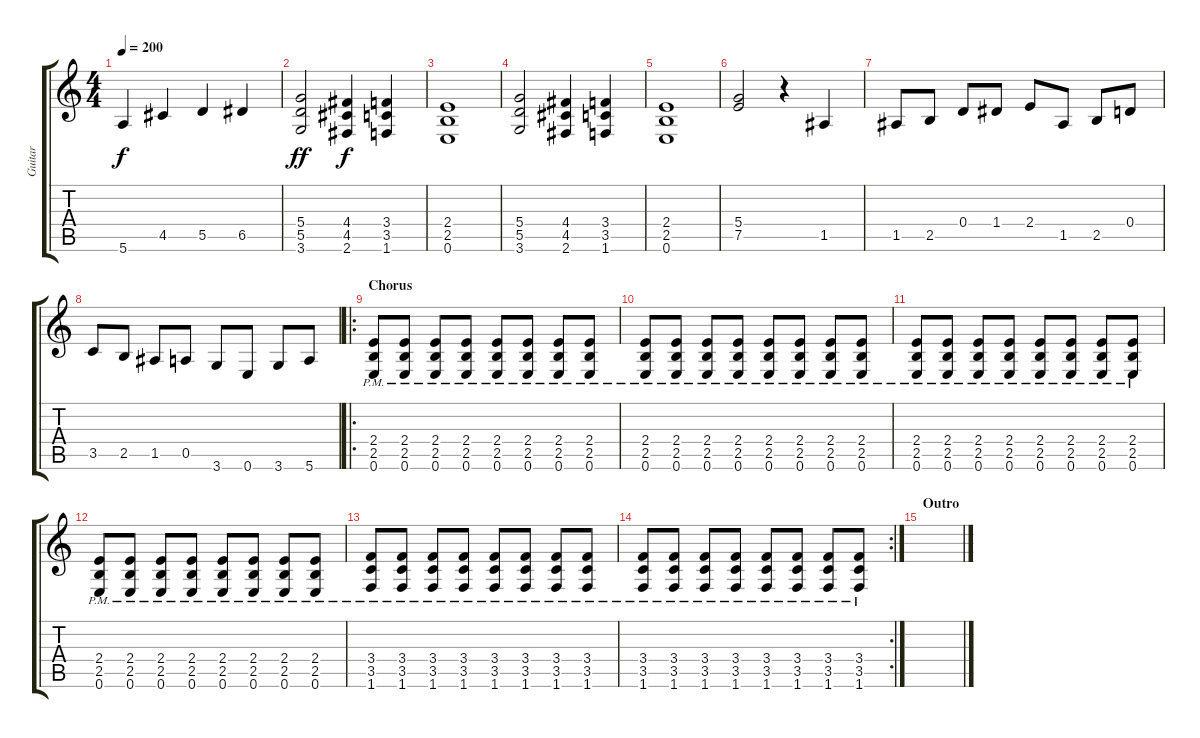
\track ("Guitar" "Guitar") {instrument distortionguitar}
\staff {score tabs}
\tuning (E4 B3 G3 D3 A2 E2) {hide}
\ts (4 4)
\tempo 200
\clef g2
\ks c
5.6.4{dy f} 4.5.4 5.5.4 6.5.4 |
(5.4 5.5 3.6).2{dy ff} (4.4 4.5 2.6).4{dy f} (3.4 3.5 1.6).4 |
(2.4 2.5 0.6).1 |
(5.4 5.5 3.6).2 (4.4 4.5 2.6).4 (3.4 3.5 1.6).4 |
(2.4 2.5 0.6).1 |
(5.4 7.5).2 r.4 1.5.4 |
1.5.8 2.5.8 0.4.8 1.4.8 2.4.8 1.5.8 2.5.8 0.4.8 |
3.5.8 2.5.8 1.5.8 0.5.8 3.6.8 0.6.8 3.6.8 5.6.8 |
\ro
\section ("" "Chorus")
(2.4{pm} 2.5{pm} 0.6{pm}).8 (2.4{pm} 2.5{pm} 0.6{pm}).8 (2.4{pm} 2.5{pm} 0.6{pm}).8 (2.4{pm} 2.5{pm} 0.6{pm}).8 (2.4{pm} 2.5{pm} 0.6{pm}).8 (2.4{pm} 2.5{pm} 0.6{pm}).8 (2.4{pm} 2.5{pm} 0.6{pm}).8 (2.4{pm} 2.5{pm} 0.6{pm}).8 |
(2.4{pm} 2.5{pm} 0.6{pm}).8 (2.4{pm} 2.5{pm} 0.6{pm}).8 (2.4{pm} 2.5{pm} 0.6{pm}).8 (2.4{pm} 2.5{pm} 0.6{pm}).8 (2.4{pm} 2.5{pm} 0.6{pm}).8 (2.4{pm} 2.5{pm} 0.6{pm}).8 (2.4{pm} 2.5{pm} 0.6{pm}).8 (2.4{pm} 2.5{pm} 0.6{pm}).8 |
(2.4{pm} 2.5{pm} 0.6{pm}).8 (2.4{pm} 2.5{pm} 0.6{pm}).8 (2.4{pm} 2.5{pm} 0.6{pm}).8 (2.4{pm} 2.5{pm} 0.6{pm}).8 (2.4{pm} 2.5{pm} 0.6{pm}).8 (2.4{pm} 2.5{pm} 0.6{pm}).8 (2.4{pm} 2.5{pm} 0.6{pm}).8 (2.4{pm} 2.5{pm} 0.6{pm}).8 |
(2.4{pm} 2.5{pm} 0.6{pm}).8 (2.4{pm} 2.5{pm} 0.6{pm}).8 (2.4{pm} 2.5{pm} 0.6{pm}).8 (2.4{pm} 2.5{pm} 0.6{pm}).8 (2.4{pm} 2.5{pm} 0.6{pm}).8 (2.4{pm} 2.5{pm} 0.6{pm}).8 (2.4{pm} 2.5{pm} 0.6{pm}).8 (2.4{pm} 2.5{pm} 0.6{pm}).8 |
(3.4{pm} 3.5{pm} 1.6{pm}).8 (3.4{pm} 3.5{pm} 1.6{pm}).8 (3.4{pm} 3.5{pm} 1.6{pm}).8 (3.4{pm} 3.5{pm} 1.6{pm}).8 (3.4{pm} 3.5{pm} 1.6{pm}).8 (3.4{pm} 3.5{pm} 1.6{pm}).8 (3.4{pm} 3.5{pm} 1.6{pm}).8 (3.4{pm} 3.5{pm} 1.6{pm}).8 |
\rc 2
(3.4{pm} 3.5{pm} 1.6{pm}).8 (3.4{pm} 3.5{pm} 1.6{pm}).8 (3.4{pm} 3.5{pm} 1.6{pm}).8 (3.4{pm} 3.5{pm} 1.6{pm}).8 (3.4{pm} 3.5{pm} 1.6{pm}).8 (3.4{pm} 3.5{pm} 1.6{pm}).8 (3.4{pm} 3.5{pm} 1.6{pm}).8 (3.4{pm} 3.5{pm} 1.6{pm}).8 |
\section ("" "Outro")
